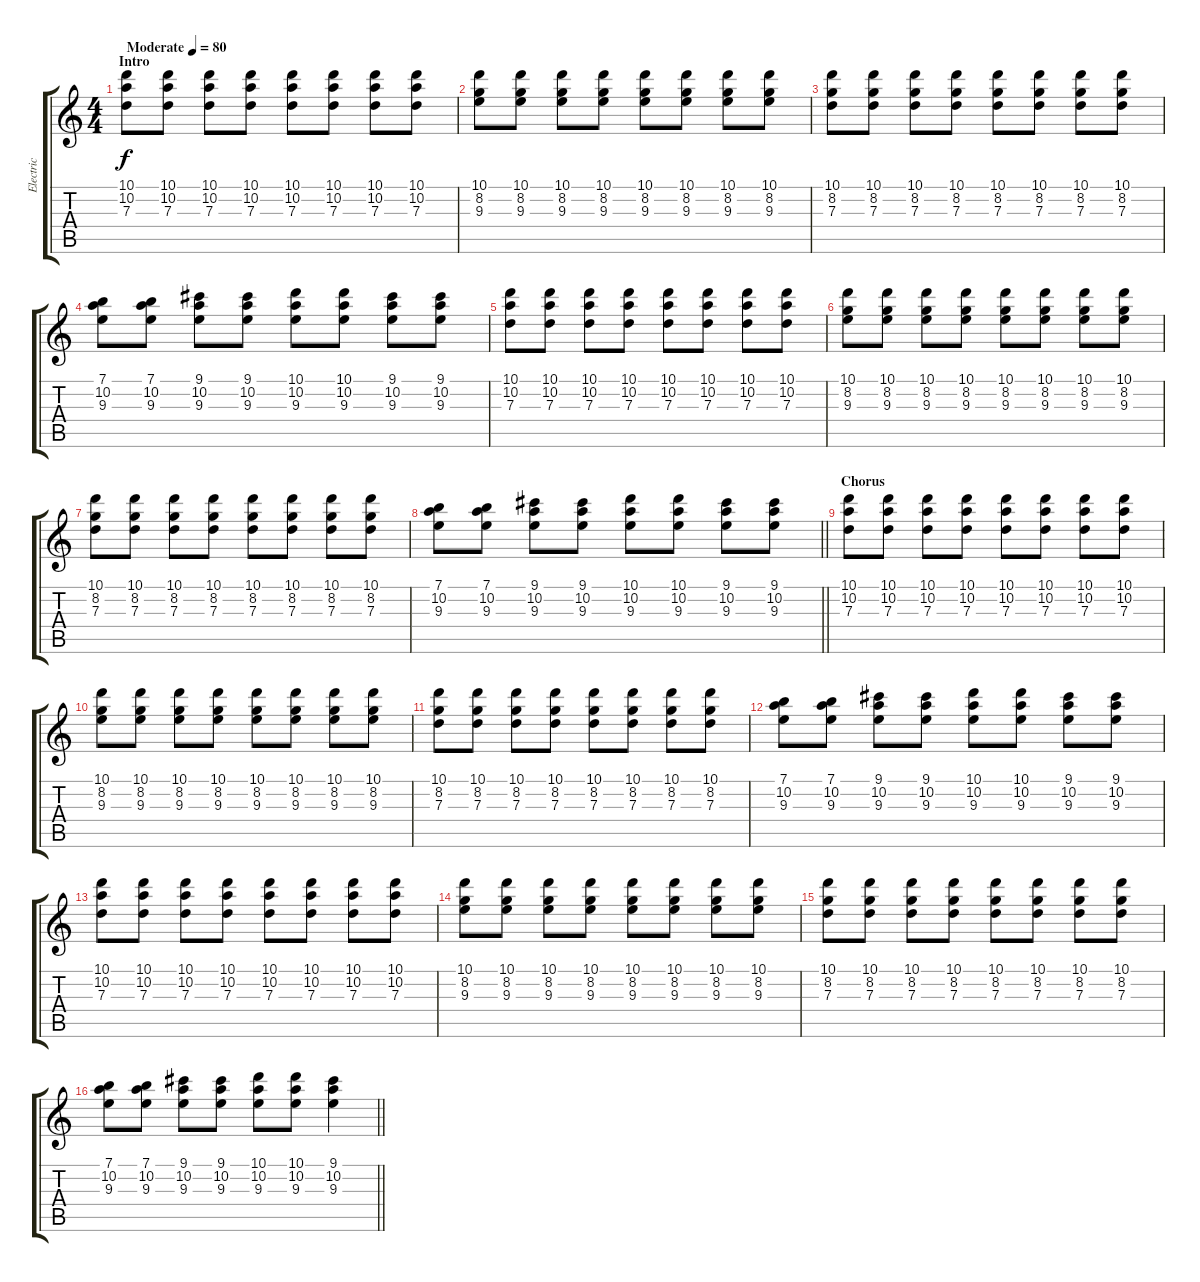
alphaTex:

\track ("Electric" "Electric") {instrument overdrivenguitar}
\staff {score tabs}
\tuning (E4 B3 G3 D3 A2 E2) {hide}
\ts (4 4)
\section ("" "Intro")
\tempo (80 "Moderate")
\clef g2
\ks c
(10.1 10.2 7.3).8{dy f instrument overdrivenguitar} (10.1 10.2 7.3).8 (10.1 10.2 7.3).8 (10.1 10.2 7.3).8 (10.1 10.2 7.3).8 (10.1 10.2 7.3).8 (10.1 10.2 7.3).8 (10.1 10.2 7.3).8 |
(10.1 8.2 9.3).8 (10.1 8.2 9.3).8 (10.1 8.2 9.3).8 (10.1 8.2 9.3).8 (10.1 8.2 9.3).8 (10.1 8.2 9.3).8 (10.1 8.2 9.3).8 (10.1 8.2 9.3).8 |
(10.1 8.2 7.3).8 (10.1 8.2 7.3).8 (10.1 8.2 7.3).8 (10.1 8.2 7.3).8 (10.1 8.2 7.3).8 (10.1 8.2 7.3).8 (10.1 8.2 7.3).8 (10.1 8.2 7.3).8 |
(7.1 10.2 9.3).8 (7.1 10.2 9.3).8 (9.1 10.2 9.3).8 (9.1 10.2 9.3).8 (10.1 10.2 9.3).8 (10.1 10.2 9.3).8 (9.1 10.2 9.3).8 (9.1 10.2 9.3).8 |
(10.1 10.2 7.3).8 (10.1 10.2 7.3).8 (10.1 10.2 7.3).8 (10.1 10.2 7.3).8 (10.1 10.2 7.3).8 (10.1 10.2 7.3).8 (10.1 10.2 7.3).8 (10.1 10.2 7.3).8 |
(10.1 8.2 9.3).8 (10.1 8.2 9.3).8 (10.1 8.2 9.3).8 (10.1 8.2 9.3).8 (10.1 8.2 9.3).8 (10.1 8.2 9.3).8 (10.1 8.2 9.3).8 (10.1 8.2 9.3).8 |
(10.1 8.2 7.3).8 (10.1 8.2 7.3).8 (10.1 8.2 7.3).8 (10.1 8.2 7.3).8 (10.1 8.2 7.3).8 (10.1 8.2 7.3).8 (10.1 8.2 7.3).8 (10.1 8.2 7.3).8 |
\barLineRight lightlight
(7.1 10.2 9.3).8 (7.1 10.2 9.3).8 (9.1 10.2 9.3).8 (9.1 10.2 9.3).8 (10.1 10.2 9.3).8 (10.1 10.2 9.3).8 (9.1 10.2 9.3).8 (9.1 10.2 9.3).8 |
\section ("" "Chorus")
(10.1 10.2 7.3).8 (10.1 10.2 7.3).8 (10.1 10.2 7.3).8 (10.1 10.2 7.3).8 (10.1 10.2 7.3).8 (10.1 10.2 7.3).8 (10.1 10.2 7.3).8 (10.1 10.2 7.3).8 |
(10.1 8.2 9.3).8 (10.1 8.2 9.3).8 (10.1 8.2 9.3).8 (10.1 8.2 9.3).8 (10.1 8.2 9.3).8 (10.1 8.2 9.3).8 (10.1 8.2 9.3).8 (10.1 8.2 9.3).8 |
(10.1 8.2 7.3).8 (10.1 8.2 7.3).8 (10.1 8.2 7.3).8 (10.1 8.2 7.3).8 (10.1 8.2 7.3).8 (10.1 8.2 7.3).8 (10.1 8.2 7.3).8 (10.1 8.2 7.3).8 |
(7.1 10.2 9.3).8 (7.1 10.2 9.3).8 (9.1 10.2 9.3).8 (9.1 10.2 9.3).8 (10.1 10.2 9.3).8 (10.1 10.2 9.3).8 (9.1 10.2 9.3).8 (9.1 10.2 9.3).8 |
(10.1 10.2 7.3).8 (10.1 10.2 7.3).8 (10.1 10.2 7.3).8 (10.1 10.2 7.3).8 (10.1 10.2 7.3).8 (10.1 10.2 7.3).8 (10.1 10.2 7.3).8 (10.1 10.2 7.3).8 |
(10.1 8.2 9.3).8 (10.1 8.2 9.3).8 (10.1 8.2 9.3).8 (10.1 8.2 9.3).8 (10.1 8.2 9.3).8 (10.1 8.2 9.3).8 (10.1 8.2 9.3).8 (10.1 8.2 9.3).8 |
(10.1 8.2 7.3).8 (10.1 8.2 7.3).8 (10.1 8.2 7.3).8 (10.1 8.2 7.3).8 (10.1 8.2 7.3).8 (10.1 8.2 7.3).8 (10.1 8.2 7.3).8 (10.1 8.2 7.3).8 |
\barLineRight lightlight
(7.1 10.2 9.3).8 (7.1 10.2 9.3).8 (9.1 10.2 9.3).8 (9.1 10.2 9.3).8 (10.1 10.2 9.3).8 (10.1 10.2 9.3).8 (9.1 10.2 9.3).4
